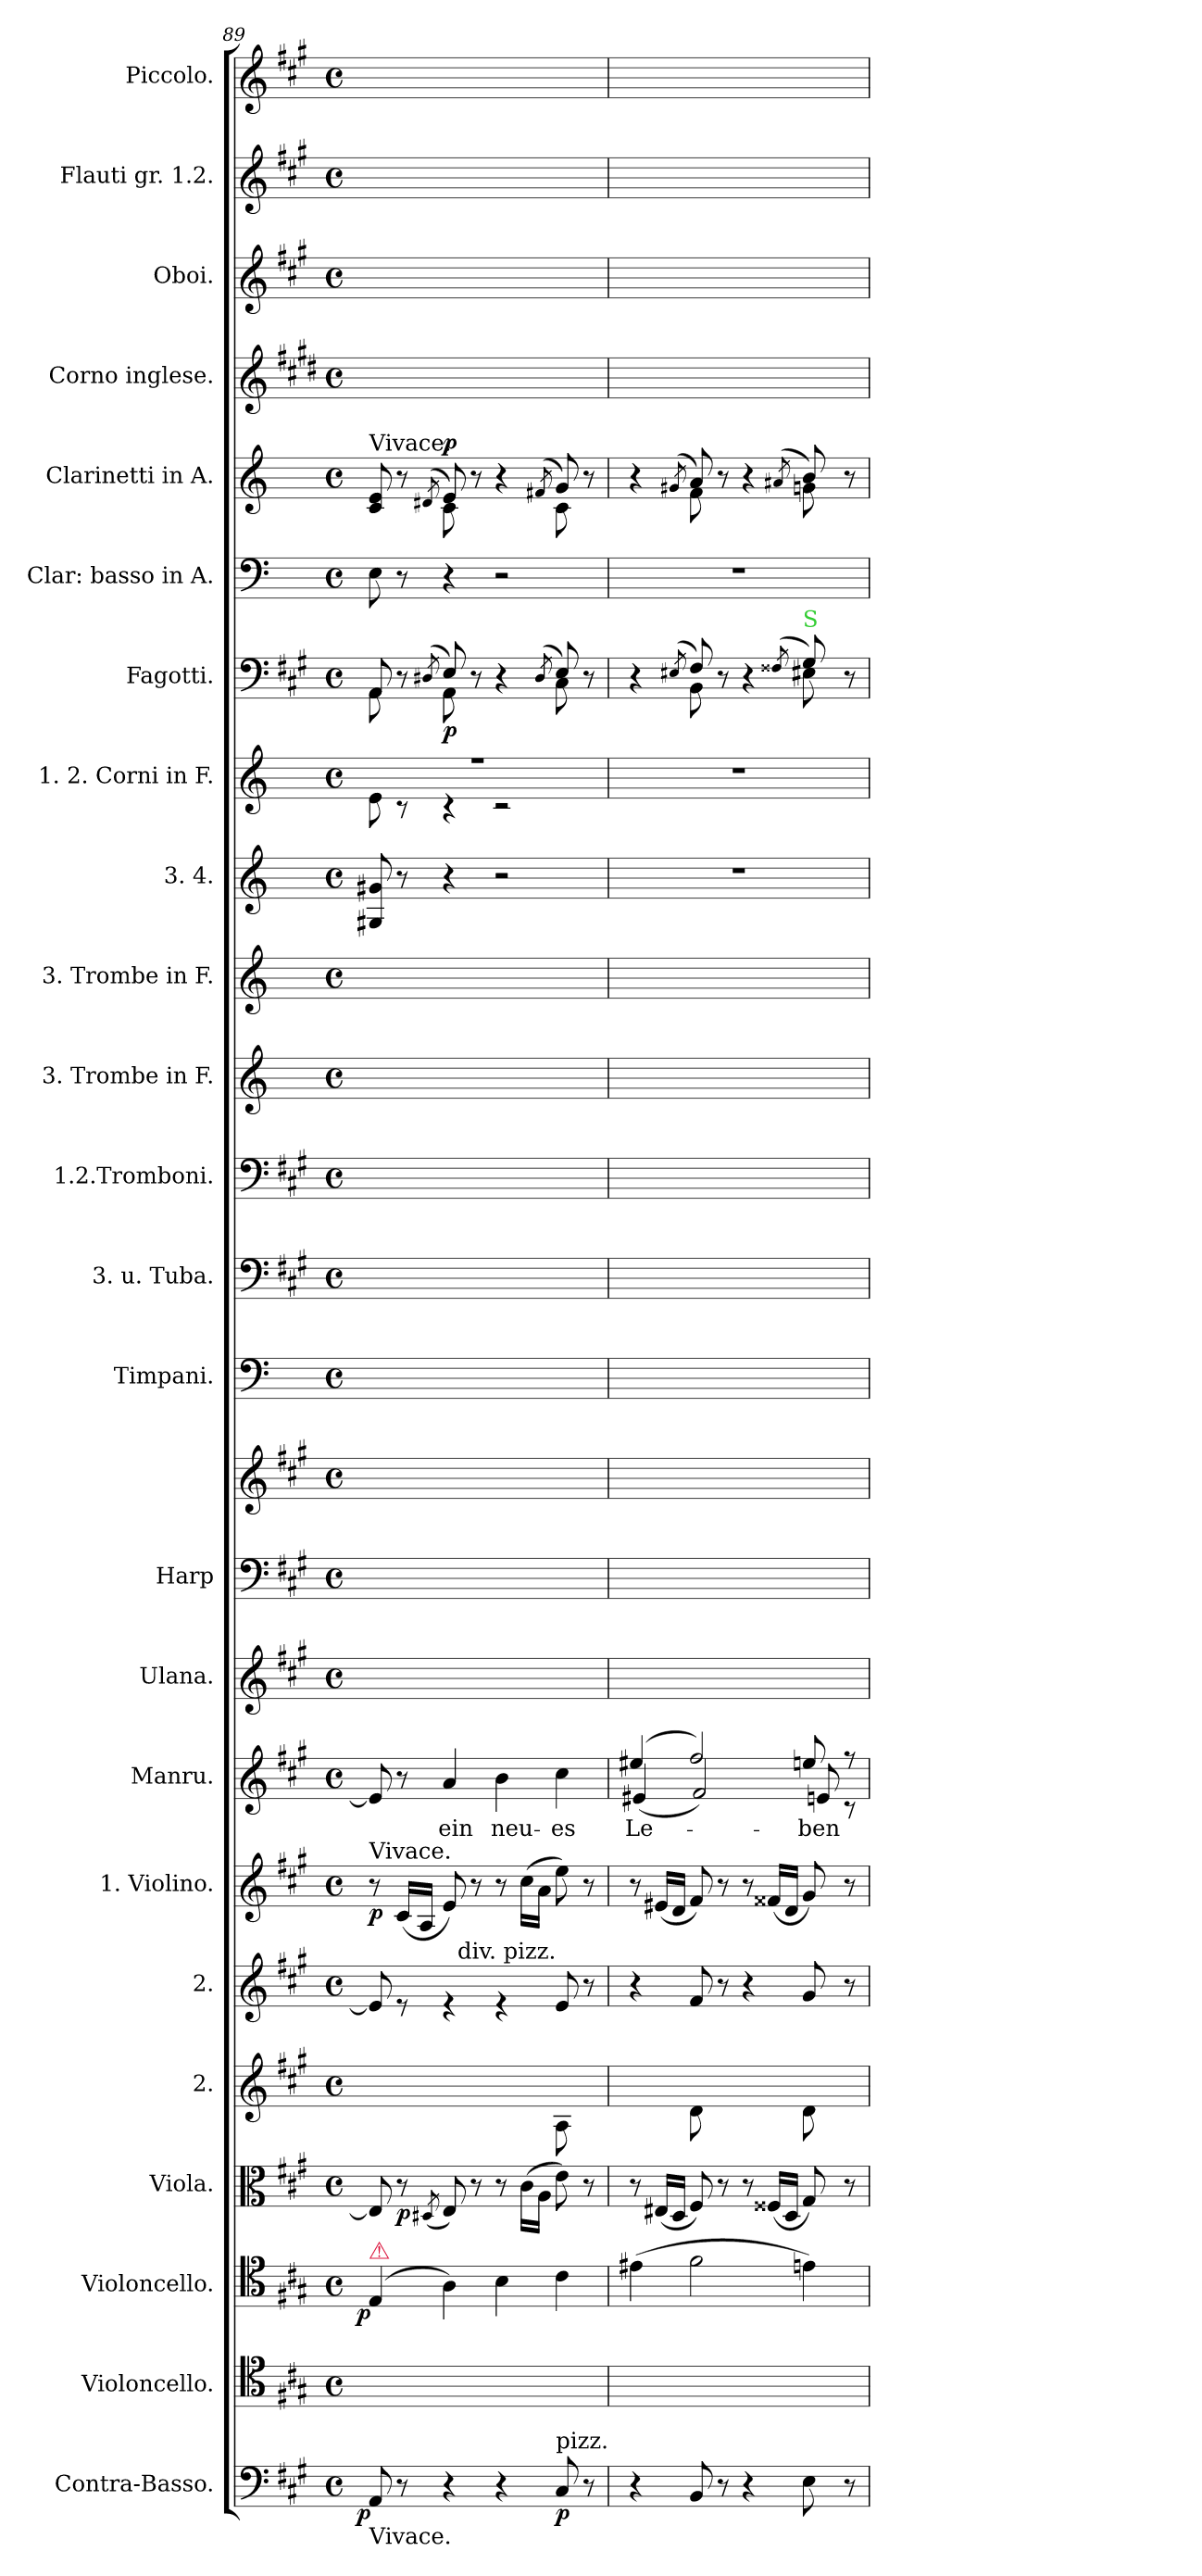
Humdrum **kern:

**kern	**dynam	**kern	**kern	**dynam	**kern	**dynam	**kern	**kern	**kern	**dynam	**kern	**text	**kern	**kern	**kern	**kern	**kern	**kern	**kern	**kern	**kern	**kern	**kern	**dynam	**kern	**kern	**dynam	**kern	**kern	**kern	**kern
*part24	*part24	*part23	*part22	*part22	*part21	*part21	*part20	*part19	*part18	*part18	*part17	*part17	*part16	*part15	*part15	*part14	*part13	*part12	*part11	*part10	*part9	*part8	*part7	*part7	*part6	*part5	*part5	*part4	*part3	*part2	*part1
*staff25	*staff25	*staff24	*staff23	*staff23	*staff22	*staff22	*staff21	*staff20	*staff19	*staff19	*staff18	*staff18	*staff17	*staff16	*staff15	*staff14	*staff13	*staff12	*staff11	*staff10	*staff9	*staff8	*staff7	*staff7	*staff6	*staff5	*staff5	*staff4	*staff3	*staff2	*staff1
*I"Contra-Basso.	*	*I"Violoncello.	*I"Violoncello.	*	*I"Viola.	*	*I"2.	*I"2.	*I"1. Violino.	*	*I"Manru.	*	*I"Ulana.	*I"Harp	*	*I"Timpani.	*I"3. u. Tuba.	*I"1.2.Tromboni.	*I"3. Trombe in F.	*I"3. Trombe in F.	*I"3. 4.	*I"1. 2. Corni in F.	*I"Fagotti.	*	*I"Clar: basso in A.	*I"Clarinetti in A.	*	*I"Corno inglese.	*I"Oboi.	*I"Flauti gr. 1.2.	*I"Piccolo.
*I'C.-B.	*	*	*	*	*I'Vl.	*	*	*	*I'1. Viol.	*	*	*	*	*	*	*I'Timp.	*I'3. u. Tub.	*I'1.2. Tromb.	*	*I'Trombe.	*	*I'1. 2. Corni.	*I'Fag.	*	*I'basso.	*I'1.2. Clar. A.	*	*I'Cor.ingl.	*I'Ob.	*I'Fl.	*
*clefF4	*	*clefC4	*clefC4	*	*clefC3	*	*clefG2	*clefG2	*clefG2	*	*clefG2	*	*clefG2	*clefF4	*clefG2	*clefF4	*clefF4	*clefF4	*clefG2	*clefG2	*clefG2	*clefG2	*clefF4	*	*clefF4	*clefG2	*	*clefG2	*clefG2	*clefG2	*clefG2
*	*	*	*	*	*	*	*	*	*	*	*ITrd8c12	*	*	*	*	*	*	*	*ITrd-3c-5	*ITrd-3c-5	*ITrd4c7	*ITrd4c7	*	*	*ITrd2c3	*ITrd2c3	*	*ITrd4c7	*	*	*
*k[f#c#g#]	*	*k[f#c#g#]	*k[f#c#g#]	*	*k[f#c#g#]	*	*k[f#c#g#]	*k[f#c#g#]	*k[f#c#g#]	*	*k[f#c#g#]	*	*k[f#c#g#]	*k[f#c#g#]	*k[f#c#g#]	*k[]	*k[f#c#g#]	*k[f#c#g#]	*k[b-]	*k[b-]	*k[b-]	*k[b-]	*k[f#c#g#]	*	*k[f#c#g#]	*k[f#c#g#]	*	*k[f#c#g#]	*k[f#c#g#]	*k[f#c#g#]	*k[f#c#g#]
*M4/4	*	*M4/4	*M4/4	*	*M4/4	*	*M4/4	*M4/4	*M4/4	*	*M4/4	*	*M4/4	*M4/4	*M4/4	*M4/4	*M4/4	*M4/4	*M4/4	*M4/4	*M4/4	*M4/4	*M4/4	*	*M4/4	*M4/4	*	*M4/4	*M4/4	*M4/4	*M4/4
*met(c)	*	*met(c)	*met(c)	*	*met(c)	*	*met(c)	*met(c)	*met(c)	*	*met(c)	*	*met(c)	*met(c)	*met(c)	*met(c)	*met(c)	*met(c)	*met(c)	*met(c)	*met(c)	*met(c)	*met(c)	*	*met(c)	*met(c)	*	*met(c)	*met(c)	*met(c)	*met(c)
=89	=89	=89	=89	=89	=89	=89	=89	=89	=89	=89	=89	=89	=89	=89	=89	=89	=89	=89	=89	=89	=89	=89	=89	=89	=89	=89	=89	=89	=89	=89	=89
*	*	*	*	*	*	*	*	*	*	*	*	*	*	*	*	*	*	*	*	*	*	*^	*^	*	*	*^	*	*	*	*	*
!	!	!	!	!	!	!	!	!	!	!	!	!	!	!	!	!	!	!	!	!	!	!	!	!	!	!	!	!LO:TX:a:t=Vivace.	!	!	!	!	!	!
!	!	!	!	!	!	!	!	!	!LO:TX:a:t=Vivace.	!	!	!	!	!	!	!	!	!	!	!	!	!	!	!	!	!	!	!	!	!	!	!	!	!
!	!	!	!LO:TX:a:color=crimson:t=⚠	!	!	!	!	!	!	!	!	!	!	!	!	!	!	!	!	!	!	!	!	!	!	!	!	!	!	!	!	!	!	!
!LO:TX:b:t=Vivace.	!	!	!	!	!	!	!	!	!	!	!	!	!	!	!	!	!	!	!	!	!	!	!	!	!	!	!	!	!	!	!	!	!	!
!	!LO:DY:b:rj	!	!	!LO:DY:b:rj	!	!	!	!	!	!	!	!	!	!	!	!	!	!	!	!	!	!	!	!	!	!	!	!	!	!	!	!	!	!
8AA/	p	(4E/yy	(4E/	p	8E/]	.	8e/yy]	8e/]	8r	p	8E/]	.	1ryy	1ryy	1ryy	1ryy	1ryy	1ryy	1ryy	1ryy	8C#X/ 8c#X/	1rff	8A\	8AA/	8AA\	.	8C#\	8A/ 8c#/	4ryy	.	1ryy	1ryy	1ryy	1ryy
8r	.	.	.	.	8r	p	8reyy	8re	(16c#/LL	.	8r	.	.	.	.	.	.	.	.	.	8r	.	8r	8r	8ryy	.	8r	8r	.	.	.	.	.	.
.	.	.	.	.	.	.	.	.	16A/JJ	.	.	.	.	.	.	.	.	.	.	.	.	.	.	.	.	.	.	.	.	.	.	.	.	.
.	.	.	.	.	(8qD#X/	.	.	.	.	.	.	.	.	.	.	.	.	.	.	.	.	.	.	(8qD#X/	.	.	.	(8qB#X/	.	.	.	.	.	.
!	!	!	!	!	!	!	!	!	!	!	!	!	!	!	!	!	!	!	!	!	!	!	!	!	!	!	!	!	!	!LO:DY:a	!	!	!	!
4r	.	4A\yy)	4A\)	.	8E/)	.	4reyy	4re	8e/)	.	4A/	ein	.	.	.	.	.	.	.	.	4r	.	4r	8E/)	8AA\	p	4r	8c#/)	8A\	p	.	.	.	.
.	.	.	.	.	8r	.	.	.	8r	.	.	.	.	.	.	.	.	.	.	.	.	.	.	8r	8ryy	.	.	8r	8ryy	.	.	.	.	.
4r	.	4B\yy	4B\	.	8r	.	4reyy	4re	8r	.	4B\	neu-	.	.	.	.	.	.	.	.	2r	.	2r	4r	4ryy	.	2r	4r	4ryy	.	.	.	.	.
.	.	.	.	.	(16c#\LL	.	.	.	(16cc#\LL	.	.	.	.	.	.	.	.	.	.	.	.	.	.	.	.	.	.	.	.	.	.	.	.	.
.	.	.	.	.	16A\JJ	.	.	.	16a\JJ	.	.	.	.	.	.	.	.	.	.	.	.	.	.	.	.	.	.	.	.	.	.	.	.	.
.	.	.	.	.	.	.	.	.	.	.	.	.	.	.	.	.	.	.	.	.	.	.	.	(8qD#/	.	.	.	(8qd#X/	.	.	.	.	.	.
!	!	!	!	!	!	!	!	!LO:TX:a:rj:t=div. pizz.	!	!	!	!	!	!	!	!	!	!	!	!	!	!	!	!	!	!	!	!	!	!	!	!	!	!
!LO:TX:a:t=pizz.	!	!	!	!	!	!	!	!	!	!	!	!	!	!	!	!	!	!	!	!	!	!	!	!	!	!	!	!	!	!	!	!	!	!
8C#/	p	4c#\yy	4c#\	.	8e\)	.	8A\	8e/	8ee\)	.	4c#\	-es	.	.	.	.	.	.	.	.	.	.	.	8E/)	8C#\	.	.	8e/)	8A\	.	.	.	.	.
8r	.	.	.	.	8r	.	8ryy	8r	8r	.	.	.	.	.	.	.	.	.	.	.	.	.	.	8r	8ryy	.	.	8r	8ryy	.	.	.	.	.
*	*	*	*	*	*	*	*	*	*	*	*	*	*	*	*	*	*	*	*	*	*	*v	*v	*	*	*	*	*	*	*	*	*	*	*
=90	=90	=90	=90	=90	=90	=90	=90	=90	=90	=90	=90	=90	=90	=90	=90	=90	=90	=90	=90	=90	=90	=90	=90	=90	=90	=90	=90	=90	=90	=90	=90	=90	=90
*	*	*	*	*	*	*	*	*	*	*	*^	*	*	*	*	*	*	*	*	*	*	*	*	*	*	*	*	*	*	*	*	*	*
4r	.	(4e#X\yy	(4e#X\	.	8r	.	4ryy	4r	8r	.	(4e#X!/	(4E#X/	Le-	1ryy	1ryy	1ryy	1ryy	1ryy	1ryy	1ryy	1ryy	1r	1r	4r	4ryy	.	1r	4r	4ryy	.	1ryy	1ryy	1ryy	1ryy
.	.	.	.	.	(16E#X/LL	.	.	.	(16e#X/LL	.	.	.	.	.	.	.	.	.	.	.	.	.	.	.	.	.	.	.	.	.	.	.	.	.
.	.	.	.	.	16D/JJ	.	.	.	16d/JJ	.	.	.	.	.	.	.	.	.	.	.	.	.	.	.	.	.	.	.	.	.	.	.	.	.
.	.	.	.	.	.	.	.	.	.	.	.	.	.	.	.	.	.	.	.	.	.	.	.	(8qE#X/	.	.	.	(8qe#X/	.	.	.	.	.	.
8BB/	.	2f#\yy	2f#\	.	8F#/)	.	8d\	8f#/	8f#/)	.	2f#!/)	2F#/)	.	.	.	.	.	.	.	.	.	.	.	8F#/)	8BB\	.	.	8f#/)	8d\	.	.	.	.	.
8r	.	.	.	.	8r	.	8ryy	8r	8r	.	.	.	.	.	.	.	.	.	.	.	.	.	.	8r	8ryy	.	.	8r	8ryy	.	.	.	.	.
4r	.	.	.	.	8r	.	4ryy	4r	8r	.	.	.	.	.	.	.	.	.	.	.	.	.	.	4r	4ryy	.	.	4r	4ryy	.	.	.	.	.
.	.	.	.	.	(16F##X/LL	.	.	.	(16f##X/LL	.	.	.	.	.	.	.	.	.	.	.	.	.	.	.	.	.	.	.	.	.	.	.	.	.
.	.	.	.	.	16D/JJ	.	.	.	16d/JJ	.	.	.	.	.	.	.	.	.	.	.	.	.	.	.	.	.	.	.	.	.	.	.	.	.
.	.	.	.	.	.	.	.	.	.	.	.	.	.	.	.	.	.	.	.	.	.	.	.	(8qF##X/	.	.	.	(8qf##X/	.	.	.	.	.	.
!	!	!	!	!	!	!	!	!	!	!	!	!	!	!	!	!	!	!	!	!	!	!	!	!LO:TX:a:color=limegreen:t=S	!	!	!	!	!	!	!	!	!	!
8E\	.	4en\yy)	4en\)	.	8G#/)	.	8d\	8g#/	8g#/)	.	8en!/	8En/	-ben	.	.	.	.	.	.	.	.	.	.	8G#/)	8E#X\	.	.	8g#/)	8en\	.	.	.	.	.
8r	.	.	.	.	8r	.	8ryy	8r	8r	.	8r	8r	.	.	.	.	.	.	.	.	.	.	.	8r	8ryy	.	.	8r	8ryy	.	.	.	.	.
*	*	*	*	*	*	*	*	*	*	*	*v	*v	*	*	*	*	*	*	*	*	*	*	*	*v	*v	*	*	*v	*v	*	*	*	*	*
=	=	=	=	=	=	=	=	=	=	=	=	=	=	=	=	=	=	=	=	=	=	=	=	=	=	=	=	=	=	=	=
*-	*-	*-	*-	*-	*-	*-	*-	*-	*-	*-	*-	*-	*-	*-	*-	*-	*-	*-	*-	*-	*-	*-	*-	*-	*-	*-	*-	*-	*-	*-	*-
